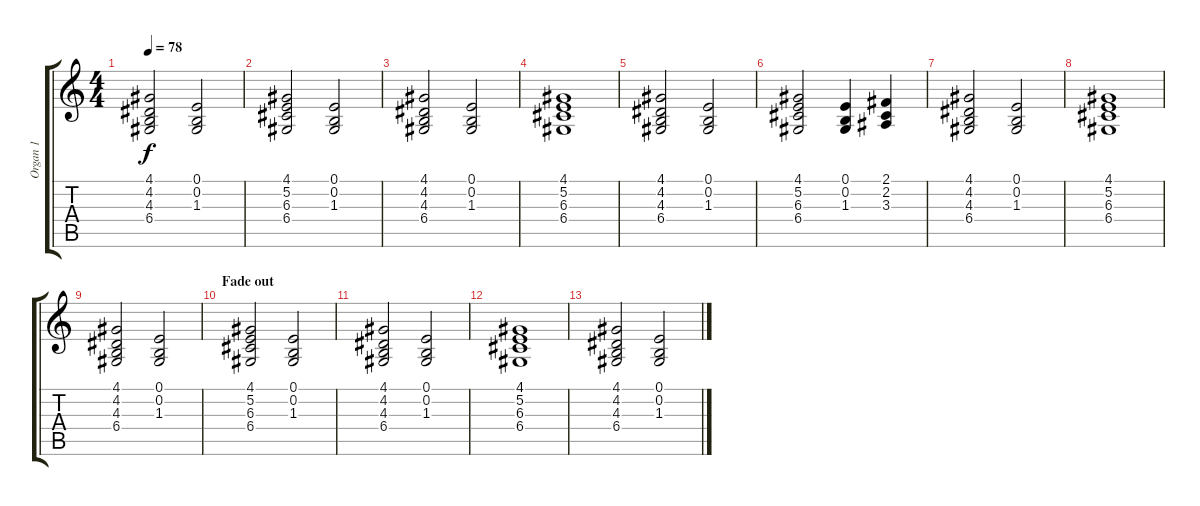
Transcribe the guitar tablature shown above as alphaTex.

\track ("Organ 1" "Organ 1") {instrument reedorgan}
\staff {score tabs}
\tuning (E4 B3 G3 D3 A2 E2) {hide}
\ts (4 4)
\tempo 78
\clef g2
\ks c
(4.1 4.2 4.3 6.4).2{dy f} (0.1 0.2 1.3).2 |
(4.1 5.2 6.3 6.4).2 (0.1 0.2 1.3).2 |
(4.1 4.2 4.3 6.4).2 (0.1 0.2 1.3).2 |
(4.1 5.2 6.3 6.4).1 |
(4.1 4.2 4.3 6.4).2 (0.1 0.2 1.3).2 |
(4.1 5.2 6.3 6.4).2 (0.1 0.2 1.3).4 (2.1 2.2 3.3).4 |
(4.1 4.2 4.3 6.4).2 (0.1 0.2 1.3).2 |
(4.1 5.2 6.3 6.4).1 |
(4.1 4.2 4.3 6.4).2 (0.1 0.2 1.3).2 |
\section ("" "Fade out")
(4.1 5.2 6.3 6.4).2 (0.1 0.2 1.3).2 |
(4.1 4.2 4.3 6.4).2 (0.1 0.2 1.3).2 |
(4.1 5.2 6.3 6.4).1 |
(4.1 4.2 4.3 6.4).2 (0.1 0.2 1.3).2
